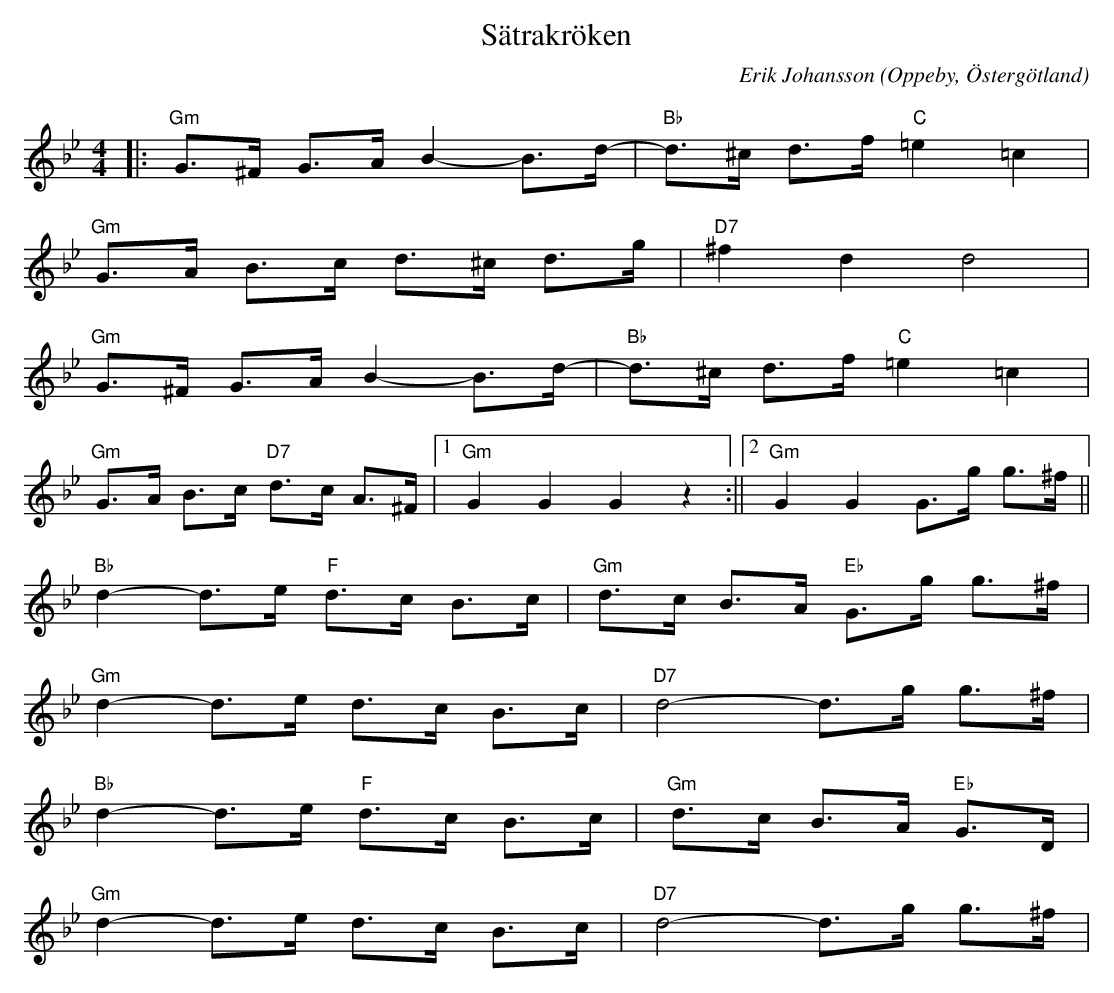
X:1
T:Sätrakröken
C:Erik Johansson
O:Oppeby, Östergötland
Q:130
M:4/4
L:1/8
K:Gm
|:"Gm"G>^F G>A B2-B>d-|"Bb" d>^c d>f"C" =e2 =c2|
  "Gm"G>A B>c d>^c d>g|"D7" ^f2 d2 d4 |
  "Gm"G>^F G>A B2-B>d-|"Bb" d>^c d>f"C" =e2 =c2|
  "Gm"G>A B>c "D7"d>c A>^F|1"Gm" G2 G2 G2 z2 :||2 "Gm" G2 G2 G>g g>^f ||
  "Bb" d2-d>e "F" d>c B>c | "Gm" d>c B>A "Eb" G>g g>^f |
  "Gm" d2-d>e  d>c B>c | "D7" d4-d>g g>^f |
  "Bb" d2-d>e "F" d>c B>c | "Gm" d>c B>A "Eb" G>D |
  "Gm" d2-d>e  d>c B>c | "D7" d4-d>g g>^f |
